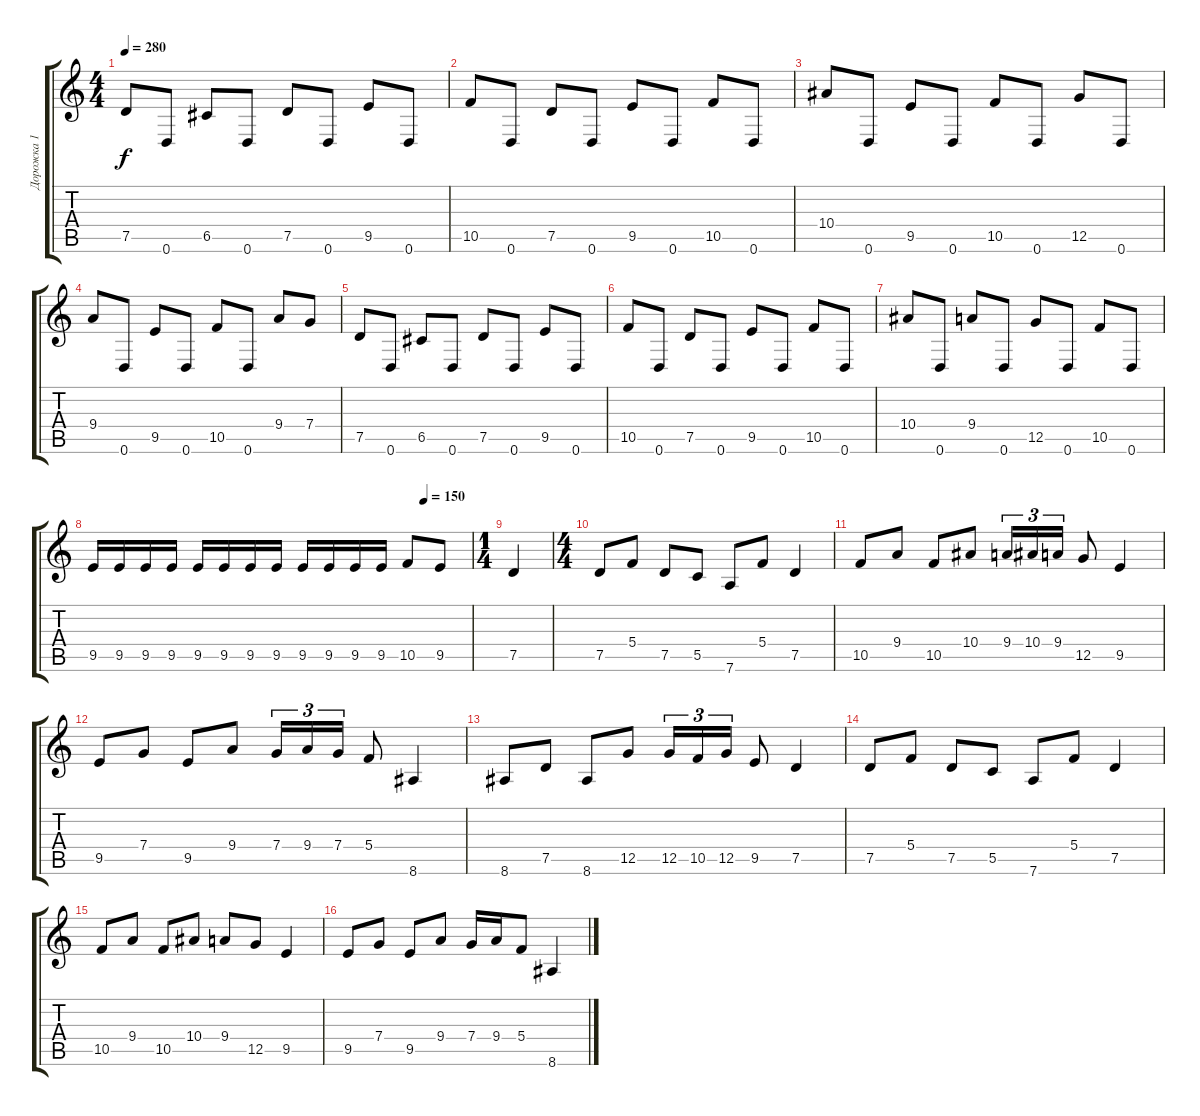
\track ("Дорожка 1" "Дорожка 1") {instrument distortionguitar}
\staff {score tabs}
\tuning (D4 A3 F3 C3 G2 D2) {hide}
\ts (4 4)
\tempo 280
\clef g2
\ks c
7.5.8{dy f} 0.6.8 6.5.8 0.6.8 7.5.8 0.6.8 9.5.8 0.6.8 |
10.5.8 0.6.8 7.5.8 0.6.8 9.5.8 0.6.8 10.5.8 0.6.8 |
10.4.8 0.6.8 9.5.8 0.6.8 10.5.8 0.6.8 12.5.8 0.6.8 |
9.4.8 0.6.8 9.5.8 0.6.8 10.5.8 0.6.8 9.4.8 7.4.8 |
7.5.8 0.6.8 6.5.8 0.6.8 7.5.8 0.6.8 9.5.8 0.6.8 |
10.5.8 0.6.8 7.5.8 0.6.8 9.5.8 0.6.8 10.5.8 0.6.8 |
10.4.8 0.6.8 9.4.8 0.6.8 12.5.8 0.6.8 10.5.8 0.6.8 |
\tempo (150 0.875)
9.5.16 9.5.16 9.5.16 9.5.16 9.5.16 9.5.16 9.5.16 9.5.16 9.5.16 9.5.16 9.5.16 9.5.16 10.5.8 9.5.8 |
\ts (1 4)
7.5.4 |
\ts (4 4)
7.5.8 5.4.8 7.5.8 5.5.8 7.6.8 5.4.8 7.5.4 |
10.5.8 9.4.8 10.5.8 10.4.8 9.4.16{tu (3 2)} 10.4.16{tu (3 2)} 9.4.16{tu (3 2)} 12.5.8 9.5.4 |
9.5.8 7.4.8 9.5.8 9.4.8 7.4.16{tu (3 2)} 9.4.16{tu (3 2)} 7.4.16{tu (3 2)} 5.4.8 8.6.4 |
8.6.8 7.5.8 8.6.8 12.5.8 12.5.16{tu (3 2)} 10.5.16{tu (3 2)} 12.5.16{tu (3 2)} 9.5.8 7.5.4 |
7.5.8 5.4.8 7.5.8 5.5.8 7.6.8 5.4.8 7.5.4 |
10.5.8 9.4.8 10.5.8 10.4.8 9.4.8 12.5.8 9.5.4 |
9.5.8 7.4.8 9.5.8 9.4.8 7.4.16 9.4.16 5.4.8 8.6.4
